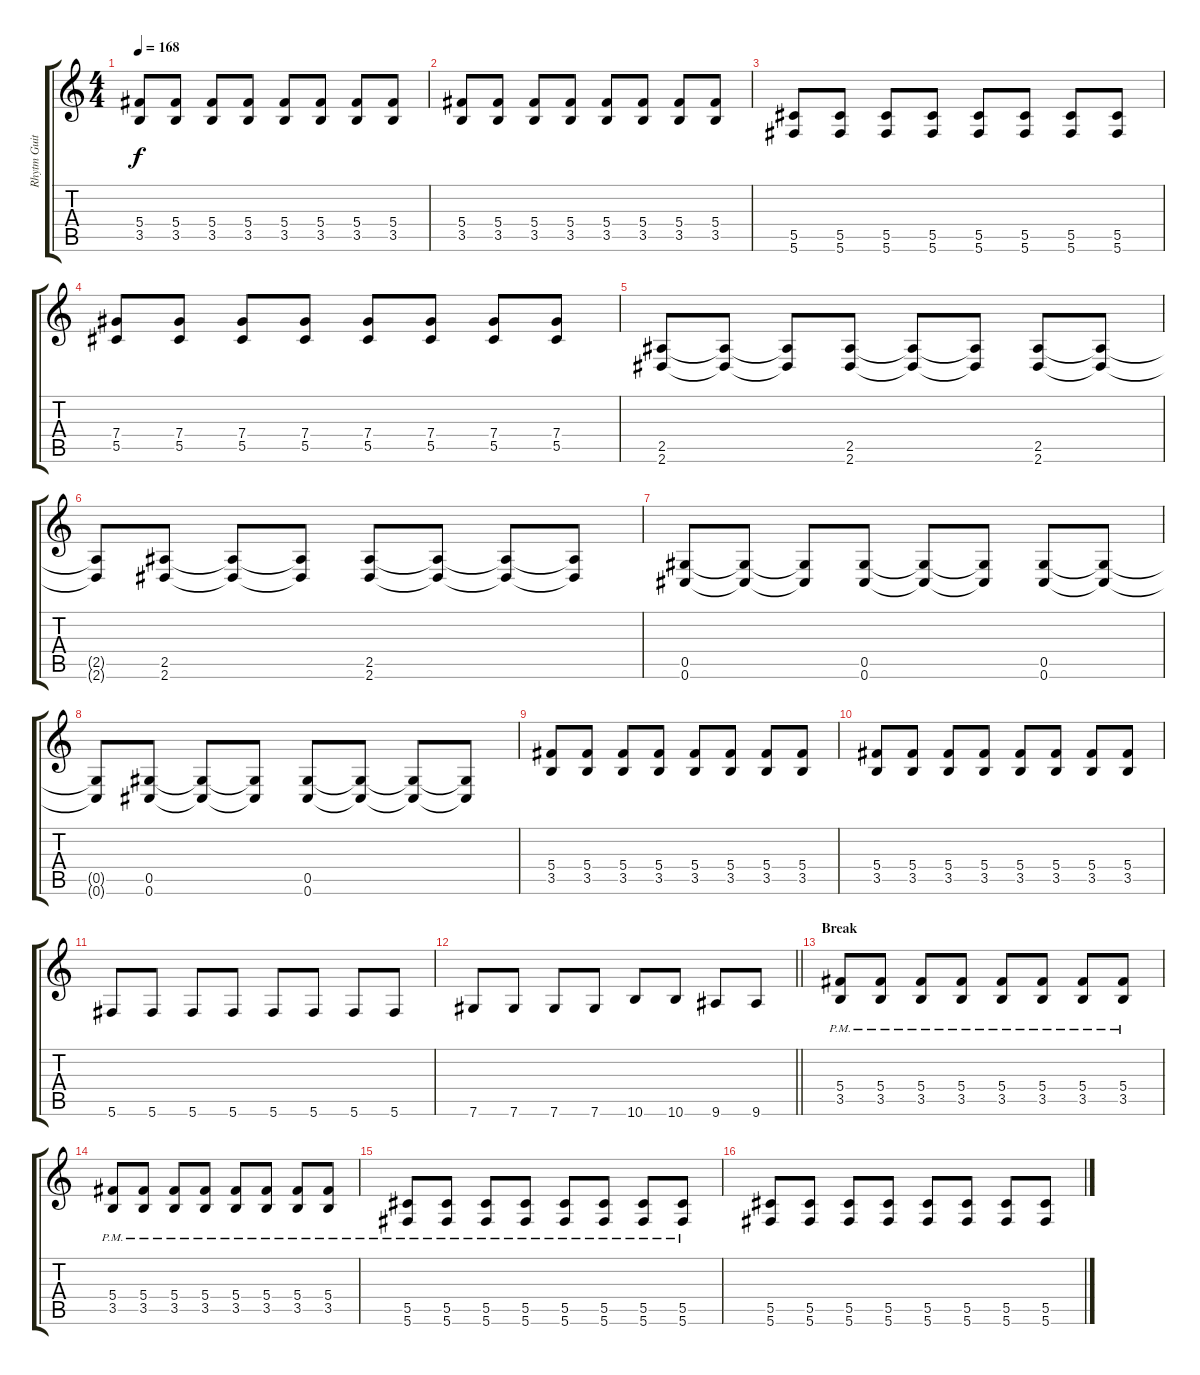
\track ("Rhytm Guitar [L]" "Rhytm Guit") {instrument distortionguitar}
\staff {score tabs}
\tuning (Eb4 Bb3 Gb3 Db3 Ab2 Db2) {hide}
\ts (4 4)
\tempo 168
\clef g2
\ks c
(5.4 3.5).8{dy f} (5.4 3.5).8 (5.4 3.5).8 (5.4 3.5).8 (5.4 3.5).8 (5.4 3.5).8 (5.4 3.5).8 (5.4 3.5).8 |
(5.4 3.5).8 (5.4 3.5).8 (5.4 3.5).8 (5.4 3.5).8 (5.4 3.5).8 (5.4 3.5).8 (5.4 3.5).8 (5.4 3.5).8 |
(5.5 5.6).8 (5.5 5.6).8 (5.5 5.6).8 (5.5 5.6).8 (5.5 5.6).8 (5.5 5.6).8 (5.5 5.6).8 (5.5 5.6).8 |
(7.4 5.5).8 (7.4 5.5).8 (7.4 5.5).8 (7.4 5.5).8 (7.4 5.5).8 (7.4 5.5).8 (7.4 5.5).8 (7.4 5.5).8 |
(2.5 2.6).8 (2.5{t} 2.6{t}).8 (2.5{t} 2.6{t}).8 (2.5 2.6).8 (2.5{t} 2.6{t}).8 (2.5{t} 2.6{t}).8 (2.5 2.6).8 (2.5{t} 2.6{t}).8 |
(2.5{t} 2.6{t}).8 (2.5 2.6).8 (2.5{t} 2.6{t}).8 (2.5{t} 2.6{t}).8 (2.5 2.6).8 (2.5{t} 2.6{t}).8 (2.5{t} 2.6{t}).8 (2.5{t} 2.6{t}).8 |
(0.5 0.6).8 (0.5{t} 0.6{t}).8 (0.5{t} 0.6{t}).8 (0.5 0.6).8 (0.5{t} 0.6{t}).8 (0.5{t} 0.6{t}).8 (0.5 0.6).8 (0.5{t} 0.6{t}).8 |
(0.5{t} 0.6{t}).8 (0.5 0.6).8 (0.5{t} 0.6{t}).8 (0.5{t} 0.6{t}).8 (0.5 0.6).8 (0.5{t} 0.6{t}).8 (0.5{t} 0.6{t}).8 (0.5{t} 0.6{t}).8 |
(5.4 3.5).8 (5.4 3.5).8 (5.4 3.5).8 (5.4 3.5).8 (5.4 3.5).8 (5.4 3.5).8 (5.4 3.5).8 (5.4 3.5).8 |
(5.4 3.5).8 (5.4 3.5).8 (5.4 3.5).8 (5.4 3.5).8 (5.4 3.5).8 (5.4 3.5).8 (5.4 3.5).8 (5.4 3.5).8 |
5.6.8 5.6.8 5.6.8 5.6.8 5.6.8 5.6.8 5.6.8 5.6.8 |
\barLineRight lightlight
7.6.8 7.6.8 7.6.8 7.6.8 10.6.8 10.6.8 9.6.8 9.6.8 |
\section ("" "Break")
(5.4{pm} 3.5{pm}).8 (5.4{pm} 3.5{pm}).8 (5.4{pm} 3.5{pm}).8 (5.4{pm} 3.5{pm}).8 (5.4{pm} 3.5{pm}).8 (5.4{pm} 3.5{pm}).8 (5.4{pm} 3.5{pm}).8 (5.4{pm} 3.5{pm}).8 |
(5.4{pm} 3.5{pm}).8 (5.4{pm} 3.5{pm}).8 (5.4{pm} 3.5{pm}).8 (5.4{pm} 3.5{pm}).8 (5.4{pm} 3.5{pm}).8 (5.4{pm} 3.5{pm}).8 (5.4{pm} 3.5{pm}).8 (5.4{pm} 3.5{pm}).8 |
(5.5{pm} 5.6{pm}).8 (5.5{pm} 5.6{pm}).8 (5.5{pm} 5.6{pm}).8 (5.5{pm} 5.6{pm}).8 (5.5{pm} 5.6{pm}).8 (5.5{pm} 5.6{pm}).8 (5.5{pm} 5.6{pm}).8 (5.5{pm} 5.6{pm}).8 |
(5.5 5.6).8 (5.5 5.6).8 (5.5 5.6).8 (5.5 5.6).8 (5.5 5.6).8 (5.5 5.6).8 (5.5 5.6).8 (5.5 5.6).8
